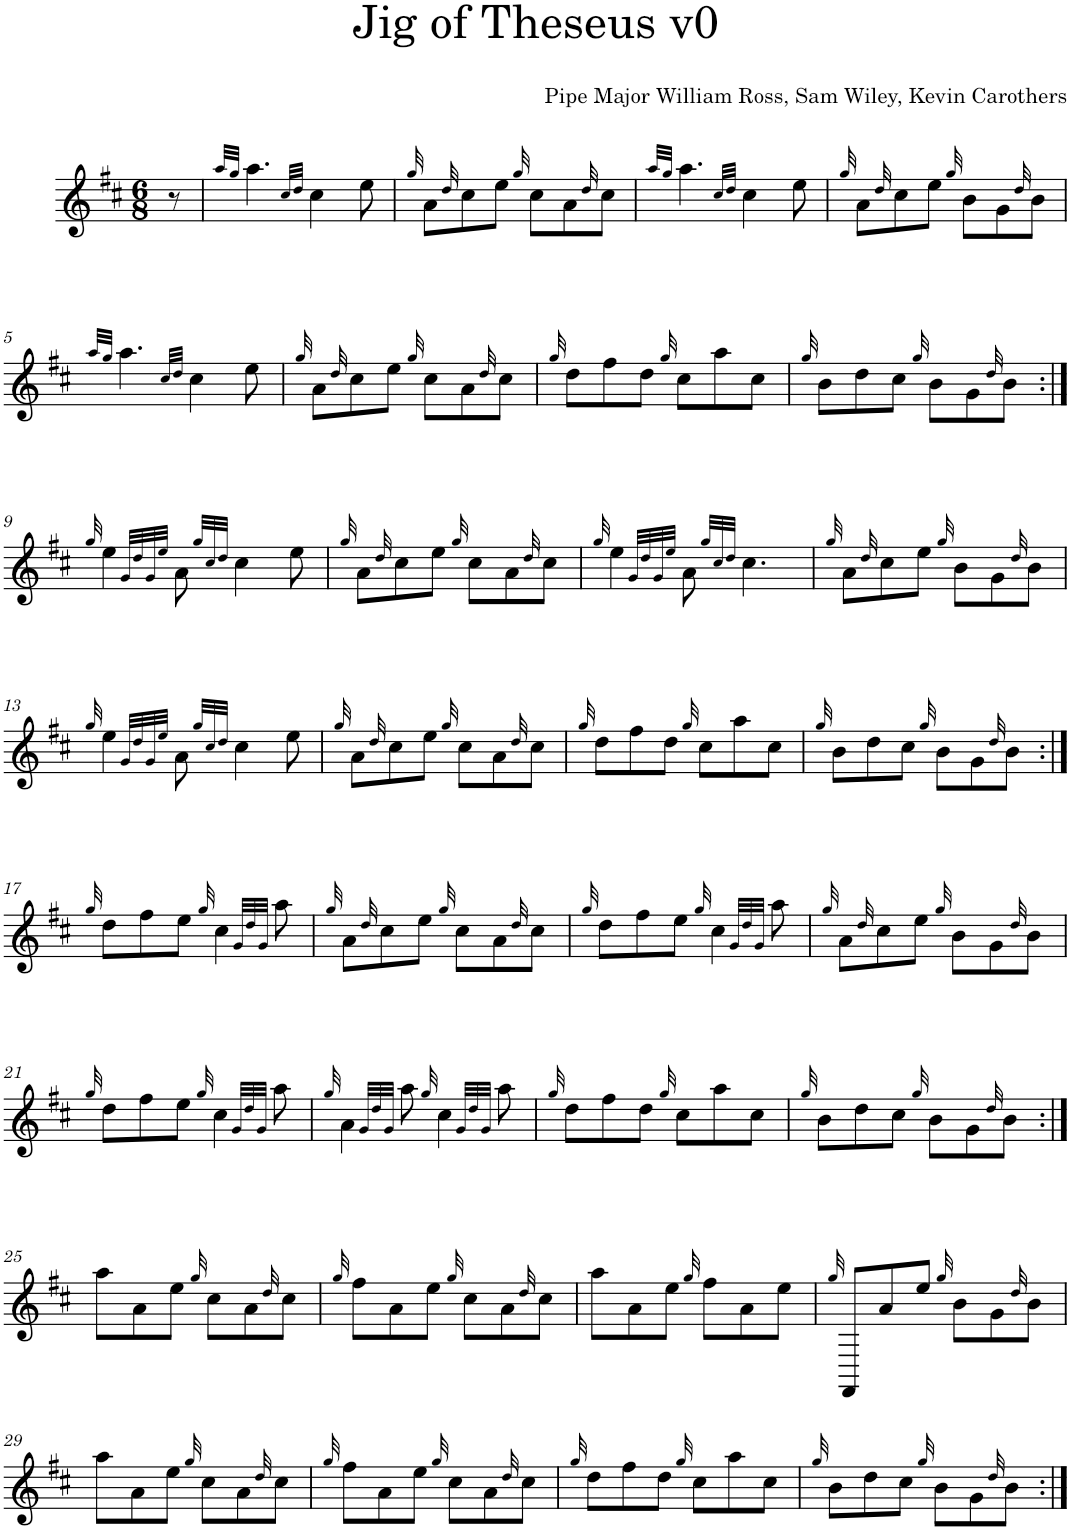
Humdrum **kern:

**kern
*part1
*staff1
*I"Piano
*I'Pno.
*clefG2
*k[f#c#]
*M6/8
=
8r
=1
32qaa/LLL
32qgg/JJJ
4.aa\
32qcc#/LLL
32qdd/JJJ
4cc#\
8ee\
=2
32qgg/
8a\L
32qdd/
8cc#\
8ee\J
32qgg/
8cc#\L
8a\
32qdd/
8cc#\J
=3
32qaa/LLL
32qgg/JJJ
4.aa\
32qcc#/LLL
32qdd/JJJ
4cc#\
8ee\
=4
32qgg/
8a\L
32qdd/
8cc#\
8ee\J
32qgg/
8b\L
8g\
32qdd/
8b\J
!!LO:LB:g=z
=5
32qaa/LLL
32qgg/JJJ
4.aa\
32qcc#/LLL
32qdd/JJJ
4cc#\
8ee\
=6
32qgg/
8a\L
32qdd/
8cc#\
8ee\J
32qgg/
8cc#\L
8a\
32qdd/
8cc#\J
=7
32qgg/
8dd\L
8ff#\
8dd\J
32qgg/
8cc#\L
8aa\
8cc#\J
=8
32qgg/
8b\L
8dd\
8cc#\J
32qgg/
8b\L
8g\
32qdd/
8b\J
!!LO:LB:g=z
=9:|!
32qgg/
4ee\
32qg/LLL
32qdd/
32qg/
32qee/JJJ
8a\
32qgg/LLL
32qcc#/
32qdd/JJJ
4cc#\
8ee\
=10
32qgg/
8a\L
32qdd/
8cc#\
8ee\J
32qgg/
8cc#\L
8a\
32qdd/
8cc#\J
=11
32qgg/
4ee\
32qg/LLL
32qdd/
32qg/
32qee/JJJ
8a\
32qgg/LLL
32qcc#/
32qdd/JJJ
4.cc#\
=12
32qgg/
8a\L
32qdd/
8cc#\
8ee\J
32qgg/
8b\L
8g\
32qdd/
8b\J
!!LO:LB:g=z
=13
32qgg/
4ee\
32qg/LLL
32qdd/
32qg/
32qee/JJJ
8a\
32qgg/LLL
32qcc#/
32qdd/JJJ
4cc#\
8ee\
=14
32qgg/
8a\L
32qdd/
8cc#\
8ee\J
32qgg/
8cc#\L
8a\
32qdd/
8cc#\J
=15
32qgg/
8dd\L
8ff#\
8dd\J
32qgg/
8cc#\L
8aa\
8cc#\J
=16
32qgg/
8b\L
8dd\
8cc#\J
32qgg/
8b\L
8g\
32qdd/
8b\J
!!LO:LB:g=z
=17:|!
32qgg/
8dd\L
8ff#\
8ee\J
32qgg/
4cc#\
32qg/LLL
32qdd/
32qg/JJJ
8aa\
=18
32qgg/
8a\L
32qdd/
8cc#\
8ee\J
32qgg/
8cc#\L
8a\
32qdd/
8cc#\J
=19
32qgg/
8dd\L
8ff#\
8ee\J
32qgg/
4cc#\
32qg/LLL
32qdd/
32qg/JJJ
8aa\
=20
32qgg/
8a\L
32qdd/
8cc#\
8ee\J
32qgg/
8b\L
8g\
32qdd/
8b\J
!!LO:LB:g=z
=21
32qgg/
8dd\L
8ff#\
8ee\J
32qgg/
4cc#\
32qg/LLL
32qdd/
32qg/JJJ
8aa\
=22
32qgg/
4a\
32qg/LLL
32qdd/
32qg/JJJ
8aa\
32qgg/
4cc#\
32qg/LLL
32qdd/
32qg/JJJ
8aa\
=23
32qgg/
8dd\L
8ff#\
8dd\J
32qgg/
8cc#\L
8aa\
8cc#\J
=24
32qgg/
8b\L
8dd\
8cc#\J
32qgg/
8b\L
8g\
32qdd/
8b\J
!!LO:LB:g=z
=25:|!
8aa\L
8a\
8ee\J
32qgg/
8cc#\L
8a\
32qdd/
8cc#\J
=26
32qgg/
8ff#\L
8a\
8ee\J
32qgg/
8cc#\L
8a\
32qdd/
8cc#\J
=27
8aa\L
8a\
8ee\J
32qgg/
8ff#\L
8a\
8ee\J
=28
32qgg/
8FF#/L
8a/
8ee/J
32qgg/
8b\L
8g\
32qdd/
8b\J
!!LO:LB:g=z
=29
8aa\L
8a\
8ee\J
32qgg/
8cc#\L
8a\
32qdd/
8cc#\J
=30
32qgg/
8ff#\L
8a\
8ee\J
32qgg/
8cc#\L
8a\
32qdd/
8cc#\J
=31
32qgg/
8dd\L
8ff#\
8dd\J
32qgg/
8cc#\L
8aa\
8cc#\J
=32
32qgg/
8b\L
8dd\
8cc#\J
32qgg/
8b\L
8g\
32qdd/
8b\J
=:|!
*-
